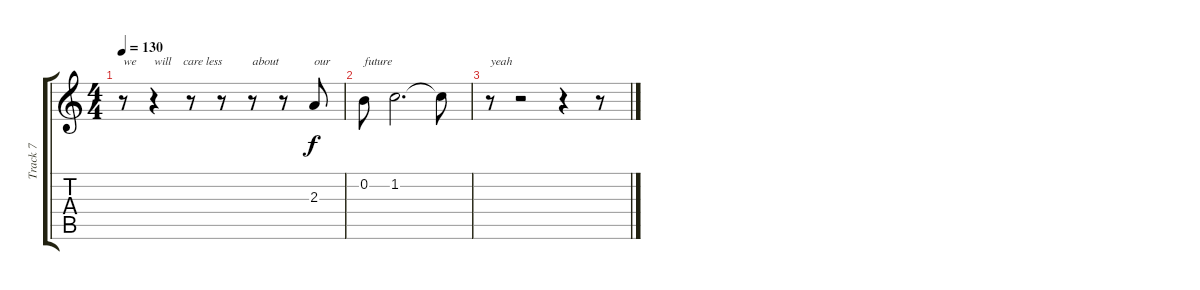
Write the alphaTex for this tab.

\track ("Track 7" "Track 7") {instrument overdrivenguitar}
\staff {score tabs}
\tuning (E4 B3 G3 D3 A2 E2) {hide}
\ts (4 4)
\tempo 130
\clef g2
\ks c
r.8{txt "we" dy f} r.4{txt "will    care less"} r.8 r.8 r.8{txt "about"} r.8 2.3.8{txt "our"} |
0.2.8{txt "future"} 1.2.2{d} 1.2{t}.8 |
r.8{txt "yeah"} r.2 r.4 r.8
